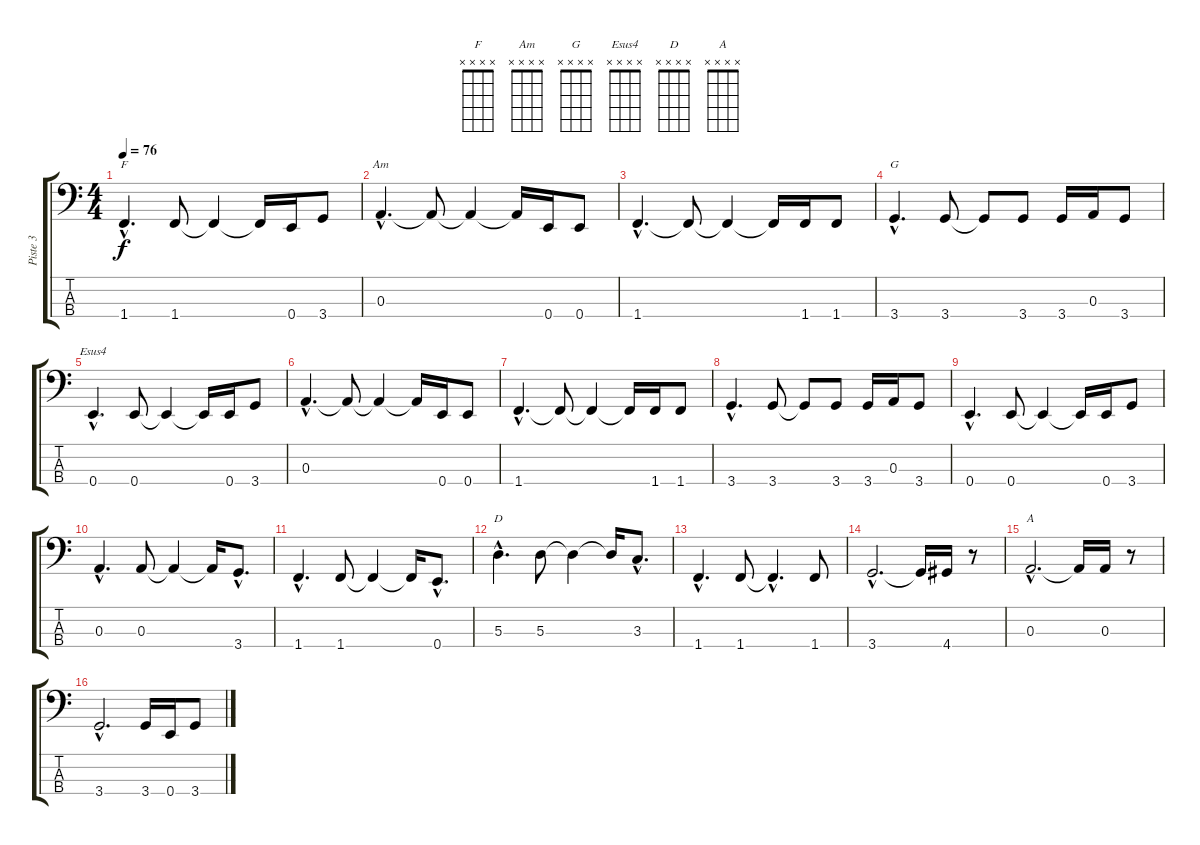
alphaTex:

\track ("Piste 3" "Piste 3") {instrument electricbassfinger}
\staff {score tabs}
\tuning (G2 D2 A1 E1) {hide}
\chord ("F" x x x x) {firstfret 0}
\chord ("Am" x x x x) {firstfret 0}
\chord ("G" x x x x) {firstfret 0}
\chord ("Esus4" x x x x) {firstfret 0}
\chord ("D" x x x x) {firstfret 0}
\chord ("A" x x x x) {firstfret 0}
\ts (4 4)
\tempo 76
\clef f4
\ks c
1.4{hac}.4{d ch "F" dy f} 1.4.8 1.4{t}.4 1.4{t}.16 0.4.16 3.4.8 |
0.3{hac}.4{d ch "Am"} 0.3{t}.8 0.3{t}.4 0.3{t}.16 0.4.16 0.4.8 |
1.4{hac}.4{d} 1.4{t}.8 1.4{t}.4 1.4{t}.16 1.4.16 1.4.8 |
3.4{hac}.4{d ch "G"} 3.4.8 3.4{t}.8 3.4.8 3.4.16 0.3.16 3.4.8 |
0.4{hac}.4{d ch "Esus4"} 0.4.8 0.4{t}.4 0.4{t}.16 0.4.16 3.4.8 |
0.3{hac}.4{d} 0.3{t}.8 0.3{t}.4 0.3{t}.16 0.4.16 0.4.8 |
1.4{hac}.4{d} 1.4{t}.8 1.4{t}.4 1.4{t}.16 1.4.16 1.4.8 |
3.4{hac}.4{d} 3.4.8 3.4{t}.8 3.4.8 3.4.16 0.3.16 3.4.8 |
0.4{hac}.4{d} 0.4.8 0.4{t}.4 0.4{t}.16 0.4.16 3.4.8 |
0.3{hac}.4{d} 0.3.8 0.3{t}.4 0.3{t}.16 3.4{hac}.8{d} |
1.4{hac}.4{d} 1.4.8 1.4{t}.4 1.4{t}.16 0.4{hac}.8{d} |
5.3{hac}.4{d ch "D"} 5.3.8 5.3{t}.4 5.3{t}.16 3.3{hac}.8{d} |
1.4{hac}.4{d} 1.4.8 1.4{hac t}.4{d} 1.4.8 |
3.4{hac}.2{d} 3.4{t}.16 4.4.16 r.8 |
0.3{hac}.2{d ch "A"} 0.3{t}.16 0.3.16 r.8 |
3.4{hac}.2{d} 3.4.16 0.4.16 3.4.8
